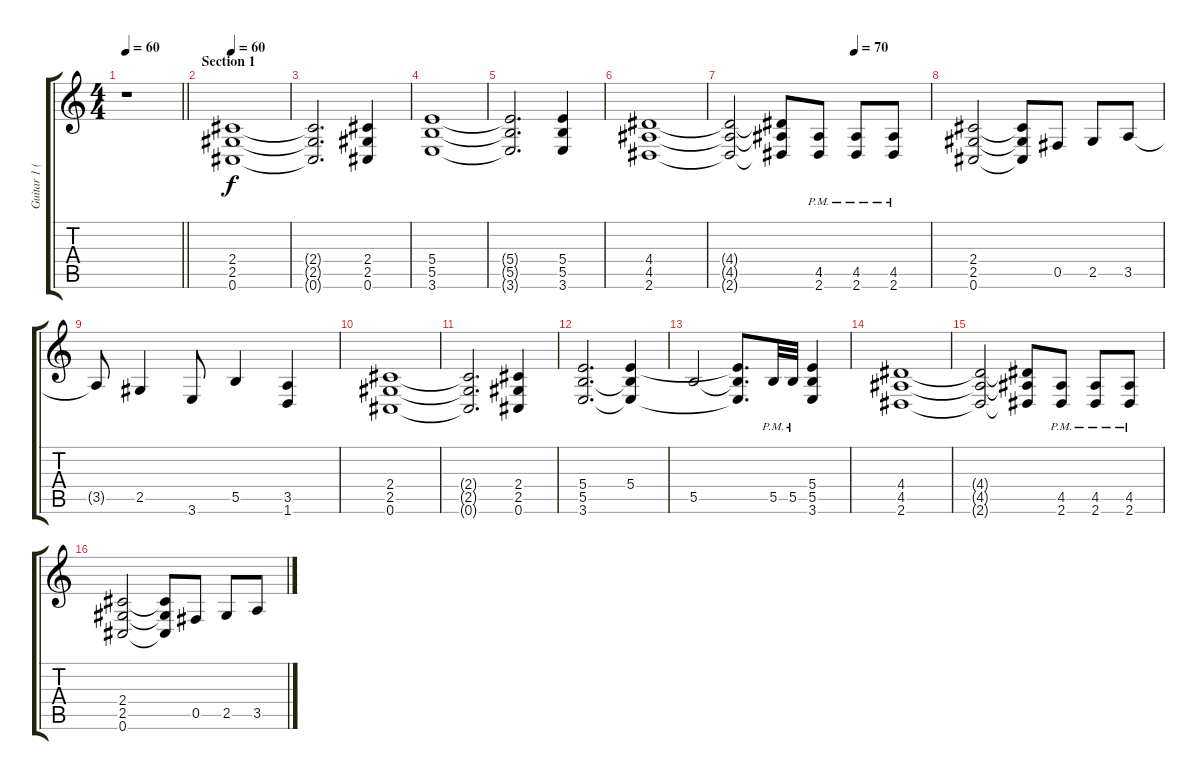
\track ("Guitar 1 (Distortion)" "Guitar 1 (") {instrument distortionguitar}
\staff {score tabs}
\tuning (Db4 Ab3 E3 B2 Gb2 Db2) {hide}
\ts (4 4)
\tempo 60
\tempo 40
\tempo 60
\clef g2
\barLineRight lightlight
\ks c
r.1{dy f instrument distortionguitar} |
\section ("" "Section 1")
\tempo 60
(2.4 2.5 0.6).1 |
(2.4{t} 2.5{t} 0.6{t}).2{d} (2.4 2.5 0.6).4 |
(5.4 5.5 3.6).1 |
(5.4{t} 5.5{t} 3.6{t}).2{d} (5.4 5.5 3.6).4 |
(4.4 4.5 2.6).1 |
\tempo (70 0.625)
(4.4{t} 4.5{t} 2.6{t}).2 (4.4{t} 4.5{t} 2.6{t}).8 (4.5{pm} 2.6{pm}).8 (4.5{pm} 2.6{pm}).8 (4.5{pm} 2.6{pm}).8 |
(2.4 2.5 0.6).2 (2.4{t} 2.5{t} 0.6{t}).8 0.5.8 2.5.8 3.5.8 |
3.5{t}.8 2.5.4 3.6.8 5.5.4 (3.5 1.6).4 |
(2.4 2.5 0.6).1 |
(2.4{t} 2.5{t} 0.6{t}).2{d} (2.4 2.5 0.6).4 |
(5.4 5.5 3.6).2{d} (5.4 5.5{t} 3.6{t}).4 |
5.5.2 (5.4{t} 5.5{t} 3.6{t}).8{d} 5.5{pm}.32 5.5{pm}.32 (5.4 5.5 3.6).4 |
(4.4 4.5 2.6).1 |
(4.4{t} 4.5{t} 2.6{t}).2 (4.4{t} 4.5{t} 2.6{t}).8 (4.5{pm} 2.6{pm}).8 (4.5{pm} 2.6{pm}).8 (4.5{pm} 2.6{pm}).8 |
(2.4 2.5 0.6).2 (2.4{t} 2.5{t} 0.6{t}).8 0.5.8 2.5.8 3.5.8
